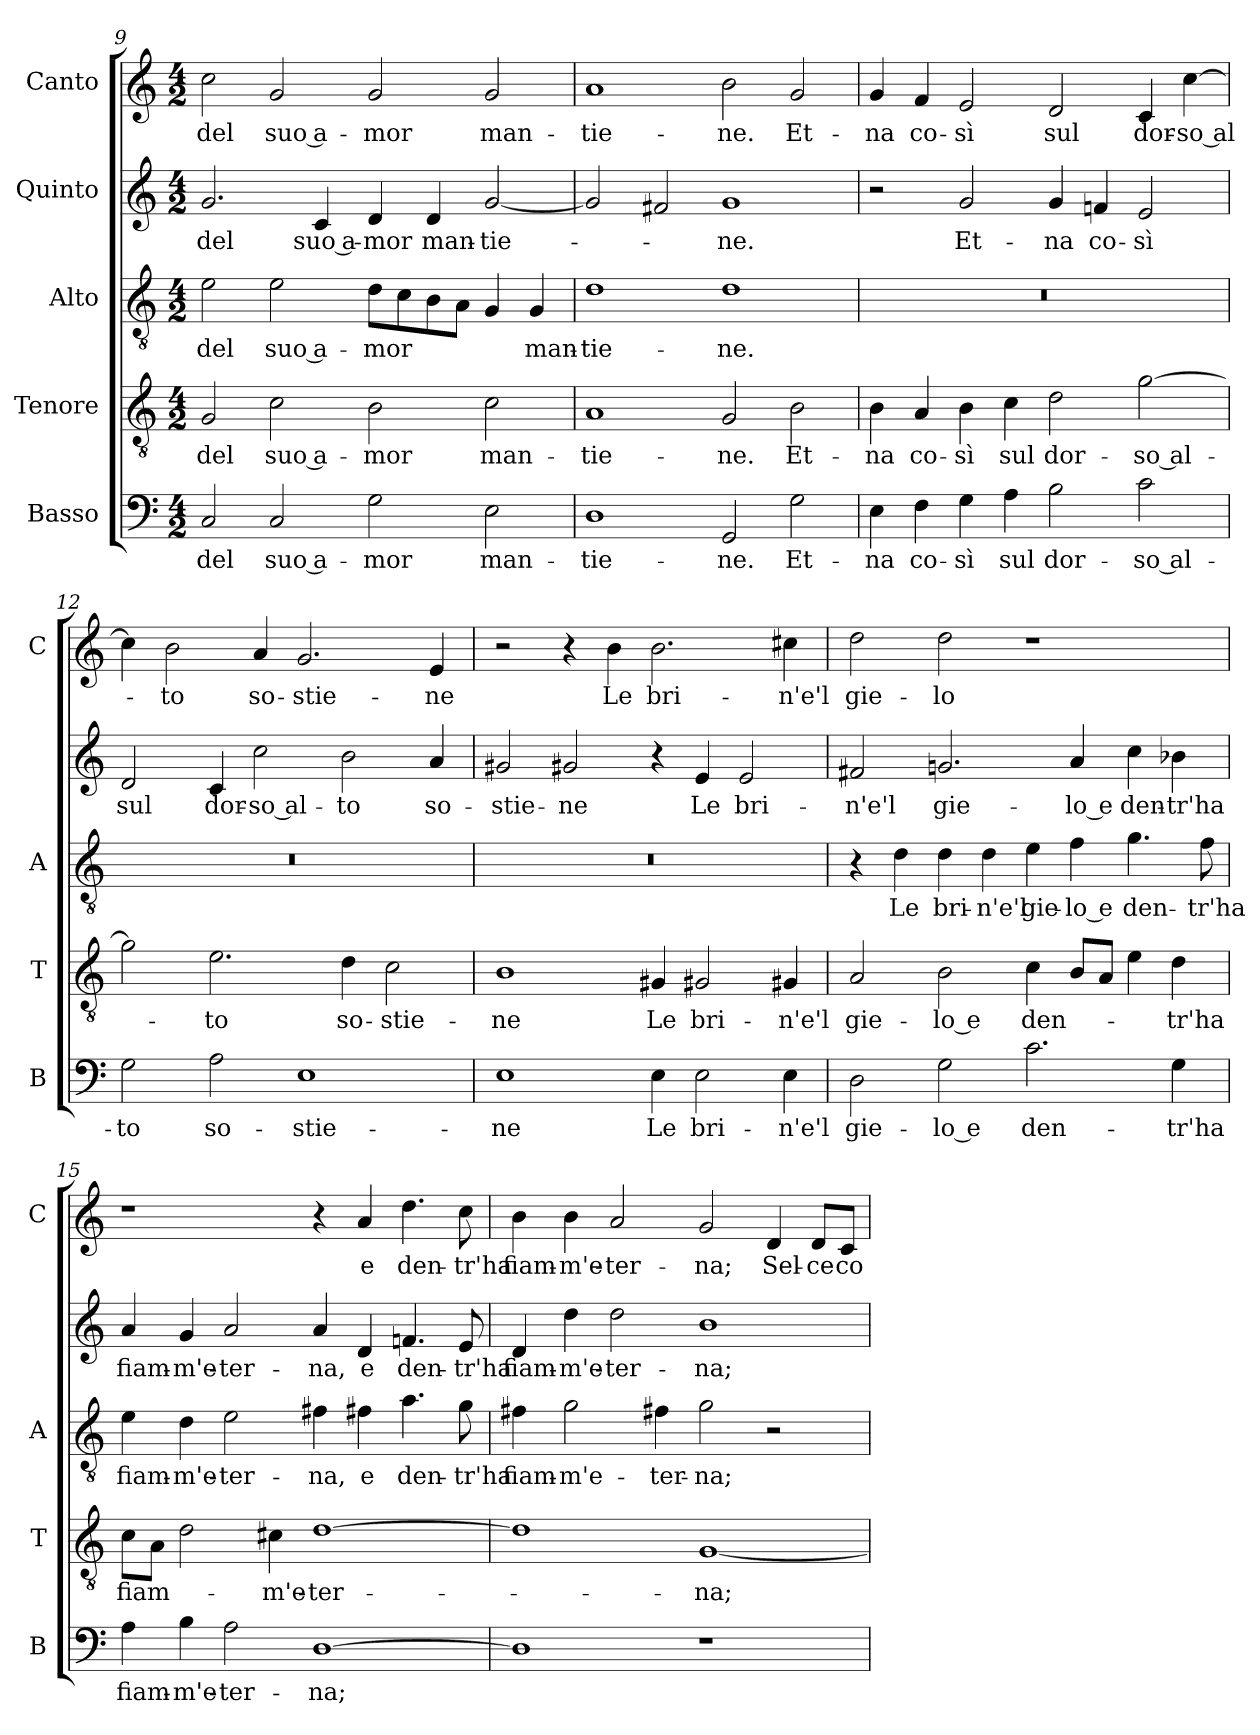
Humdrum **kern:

**kern	**text	**kern	**text	**kern	**text	**kern	**text	**kern	**text
*part5	*part5	*part4	*part4	*part3	*part3	*part2	*part2	*part1	*part1
*staff5	*staff5	*staff4	*staff4	*staff3	*staff3	*staff2	*staff2	*staff1	*staff1
*I"Basso	*	*I"Tenore	*	*I"Alto	*	*I"Quinto	*	*I"Canto	*
*I'B	*	*I'T	*	*I'A	*	*	*	*I'C	*
*clefF4	*	*clefGv2	*	*clefGv2	*	*clefG2	*	*clefG2	*
*k[]	*	*k[]	*	*k[]	*	*k[]	*	*k[]	*
*C:	*	*C:	*	*C:	*	*C:	*	*C:	*
*M4/2	*	*M4/2	*	*M4/2	*	*M4/2	*	*M4/2	*
=9	=9	=9	=9	=9	=9	=9	=9	=9	=9
2C	del	2G	del	2e	del	2.g	del	2cc	del
2C	suo a-	2c	suo a-	2e	suo a-	.	.	2g	suo a-
.	.	.	.	.	.	4c	suo a-	.	.
2G	-mor	2B	-mor	8dL	-mor	4d	-mor	2g	-mor
.	.	.	.	8c	.	.	.	.	.
.	.	.	.	8B	.	4d	man-	.	.
.	.	.	.	8AJ	.	.	.	.	.
2E	man-	2c	man-	4G	.	[2g	-tie-	2g	man-
.	.	.	.	4G	man-	.	.	.	.
=10	=10	=10	=10	=10	=10	=10	=10	=10	=10
1D	-tie-	1A	-tie-	1d	-tie-	2g]	.	1a	-tie-
.	.	.	.	.	.	2f#X	.	.	.
2GG	-ne.	2G	-ne.	1d	-ne.	1g	-ne.	2b	-ne.
2G	Et-	2B	Et-	.	.	.	.	2g	Et-
=11	=11	=11	=11	=11	=11	=11	=11	=11	=11
4E	-na	4B	-na	0r	.	2r	.	4g	-na
4F	co-	4A	co-	.	.	.	.	4f	co-
4G	-sì	4B	-sì	.	.	2g	Et-	2e	-sì
4A	sul	4c	sul	.	.	.	.	.	.
2B	dor-	2d	dor-	.	.	4g	-na	2d	sul
.	.	.	.	.	.	4fn	co-	.	.
2c	-so al-	[2g	-so al-	.	.	2e	-sì	4c	dor-
.	.	.	.	.	.	.	.	[4cc	-so al-
=12	=12	=12	=12	=12	=12	=12	=12	=12	=12
2G	-to	2g]	.	0r	.	2d	sul	4cc]	.
.	.	.	.	.	.	.	.	2b	-to
2A	so-	2.e	-to	.	.	4c	dor-	.	.
.	.	.	.	.	.	2cc	-so al-	4a	so-
1E	-stie-	.	.	.	.	.	.	2.g	-stie-
.	.	4d	so-	.	.	2b	-to	.	.
.	.	2c	-stie-	.	.	.	.	.	.
.	.	.	.	.	.	4a	so-	4e	-ne
=13	=13	=13	=13	=13	=13	=13	=13	=13	=13
1E	-ne	1B	-ne	0r	.	2g#X	-stie-	2r	.
.	.	.	.	.	.	2g#X	-ne	4r	.
.	.	.	.	.	.	.	.	4b	Le
4E	Le	4G#X	Le	.	.	4r	.	2.b	bri-
2E	bri-	2G#X	bri-	.	.	4e	Le	.	.
.	.	.	.	.	.	2e	bri-	.	.
4E	-n'e'l	4G#X	-n'e'l	.	.	.	.	4cc#X	-n'e'l
=14	=14	=14	=14	=14	=14	=14	=14	=14	=14
2D	gie-	2A	gie-	4r	.	2f#X	-n'e'l	2dd	gie-
.	.	.	.	4d	Le	.	.	.	.
2G	-lo e	2B	-lo e	4d	bri-	2.gn	gie-	2dd	-lo
.	.	.	.	4d	-n'e'l	.	.	.	.
2.c	den-	4c	den-	4e	gie-	.	.	1r	.
.	.	8BL	.	4f	-lo e	4a	-lo e	.	.
.	.	8AJ	.	.	.	.	.	.	.
.	.	4e	.	4.g	den-	4cc	den-	.	.
4G	-tr'ha	4d	-tr'ha	.	.	4b-X	-tr'ha	.	.
.	.	.	.	8f	-tr'ha	.	.	.	.
=15	=15	=15	=15	=15	=15	=15	=15	=15	=15
4A	fiam-	8cL	fiam-	4e	fiam-	4a	fiam-	1r	.
.	.	8AJ	.	.	.	.	.	.	.
4B	-m'e-	2d	.	4d	-m'e-	4g	-m'e-	.	.
2A	-ter-	.	.	2e	-ter-	2a	-ter-	.	.
.	.	4c#X	-m'e-	.	.	.	.	.	.
[1D	-na;	[1d	-ter-	4f#X	-na,	4a	-na,	4r	.
.	.	.	.	4f#X	e	4d	e	4a	e
.	.	.	.	4.a	den-	4.fn	den-	4.dd	den-
.	.	.	.	8g	-tr'ha	8e	-tr'ha	8cc	-tr'ha
=16	=16	=16	=16	=16	=16	=16	=16	=16	=16
1D]	.	1d]	.	4f#X	fiam-	4d	fiam-	4b	fiam-
.	.	.	.	2g	-m'e-	4dd	-m'e-	4b	-m'e-
.	.	.	.	.	.	2dd	-ter-	2a	-ter-
.	.	.	.	4f#X	-ter-	.	.	.	.
1r	.	[1G	-na;	2g	-na;	1b	-na;	2g	-na;
.	.	.	.	2r	.	.	.	4d	Sel-
.	.	.	.	.	.	.	.	8d/L	-ce
.	.	.	.	.	.	.	.	8c/J	co-
=	=	=	=	=	=	=	=	=	=
*-	*-	*-	*-	*-	*-	*-	*-	*-	*-
